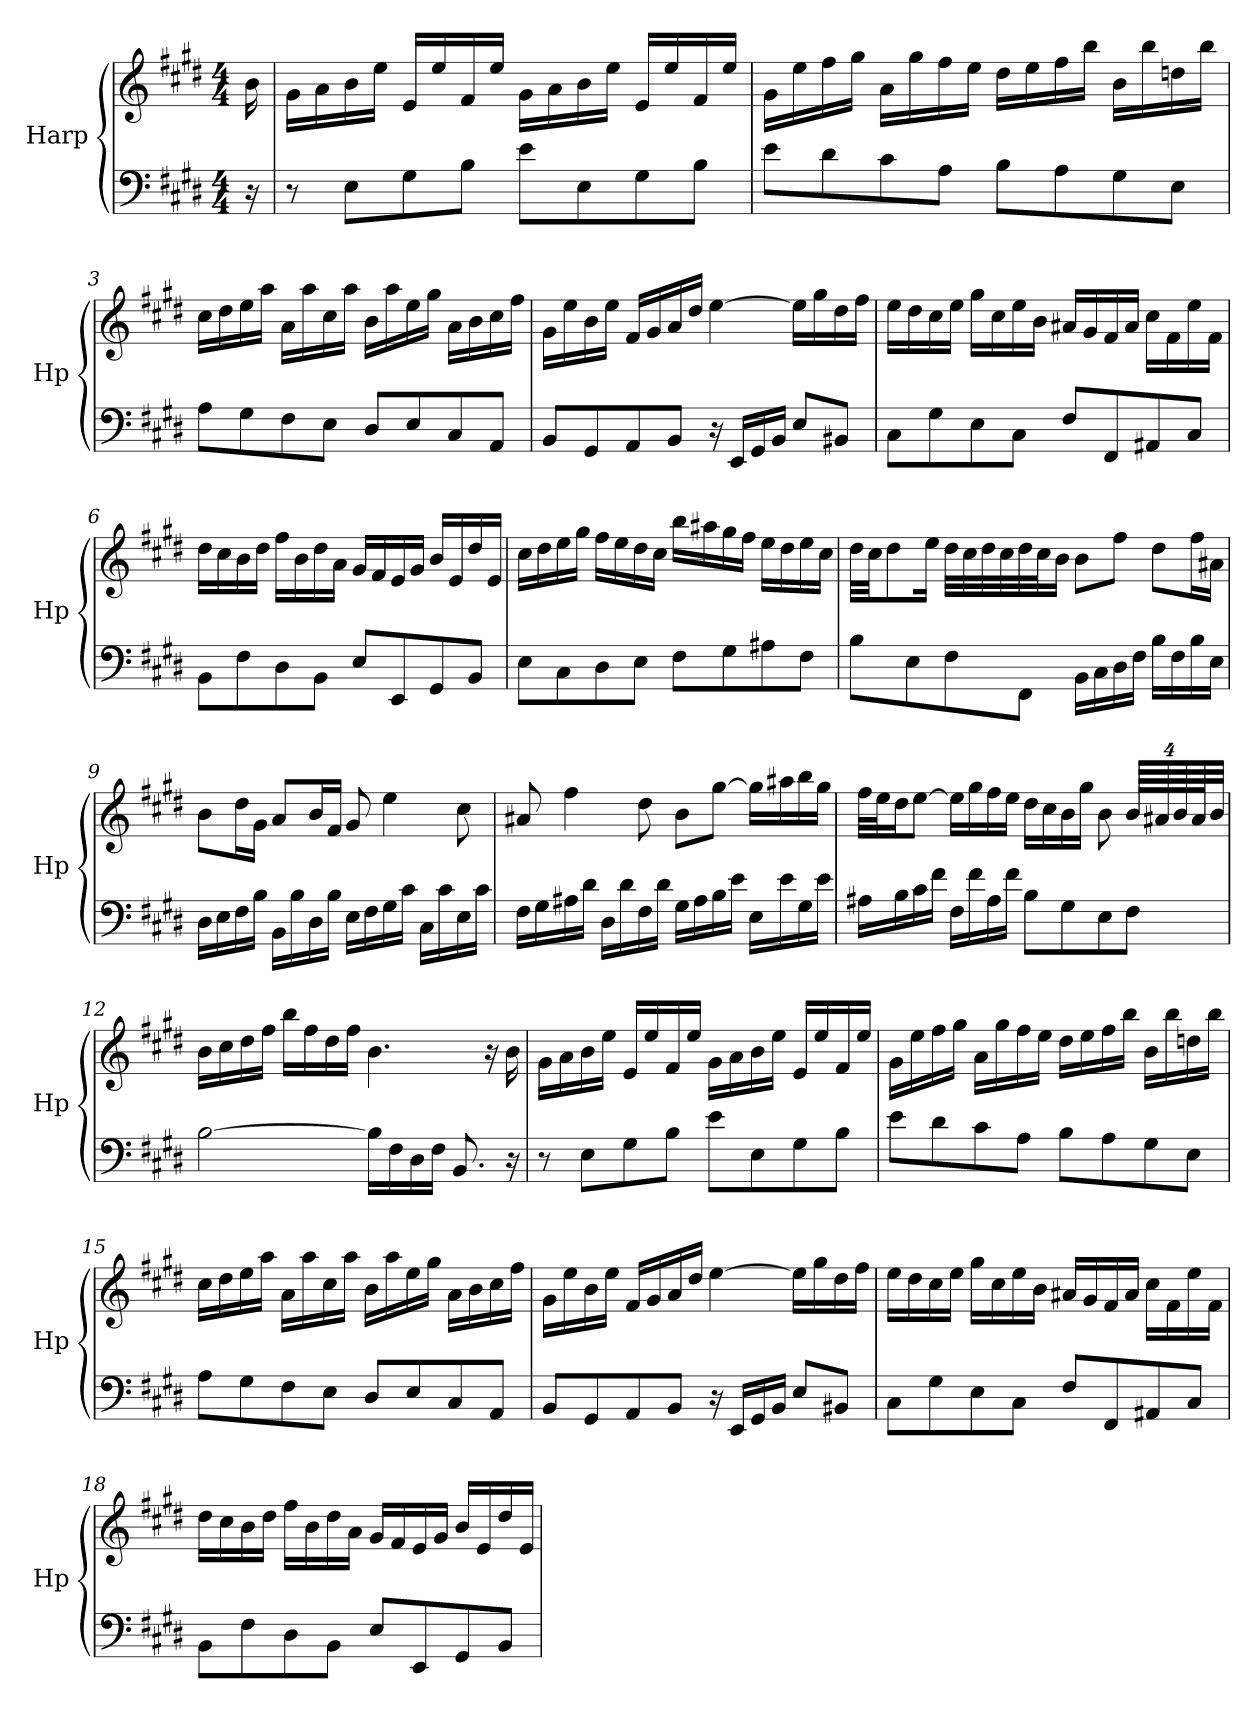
**kern	**kern
*part1	*part1
*staff2	*staff1
*I"Harp	*
*I'Hp	*
*clefF4	*clefG2
*k[f#c#g#d#]	*k[f#c#g#d#]
*M4/4	*M4/4
=	=
16r	16b\
=1	=1
8r	16g#\LL
.	16a\
8E\L	16b\
.	16ee\JJ
8G#\	16e/LL
.	16ee/
8B\J	16f#/
.	16ee/JJ
8e\L	16g#\LL
.	16a\
8E\	16b\
.	16ee\JJ
8G#\	16e/LL
.	16ee/
8B\J	16f#/
.	16ee/JJ
=2	=2
8e\L	16g#\LL
.	16ee\
8d#\	16ff#\
.	16gg#\JJ
8c#\	16a\LL
.	16gg#\
8A\J	16ff#\
.	16ee\JJ
8B\L	16dd#\LL
.	16ee\
8A\	16ff#\
.	16bb\JJ
8G#\	16b\LL
.	16bb\
8E\J	16ddn\
.	16bb\JJ
!!LO:LB:g=z
=3	=3
8A\L	16cc#\LL
.	16dd#\
8G#\	16ee\
.	16aa\JJ
8F#\	16a\LL
.	16aa\
8E\J	16cc#\
.	16aa\JJ
8D#/L	16b\LL
.	16aa\
8E/	16ee\
.	16gg#\JJ
8C#/	16a\LL
.	16b\
8AA/J	16cc#\
.	16ff#\JJ
=4	=4
8BB/L	16g#\LL
.	16ee\
8GG#/	16b\
.	16ee\JJ
8AA/	16f#/LL
.	16g#/
8BB/J	16a/
.	16dd#/JJ
16r	[4ee\
16EE/LL	.
16GG#/	.
16BB/JJ	.
8E/L	16ee\LL]
.	16gg#\
8BB#X/J	16dd#\
.	16ff#\JJ
!!LO:LB:g=z
=5	=5
8C#\L	16ee\LL
.	16dd#\
8G#\	16cc#\
.	16ee\JJ
8E\	16gg#\LL
.	16cc#\
8C#\J	16ee\
.	16b\JJ
8F#/L	16a#X/LL
.	16g#/
8FF#/	16f#/
.	16a#/JJ
8AA#X/	16cc#\LL
.	16f#\
8C#/J	16ee\
.	16f#\JJ
=6	=6
8BB\L	16dd#\LL
.	16cc#\
8F#\	16b\
.	16dd#\JJ
8D#\	16ff#\LL
.	16b\
8BB\J	16dd#\
.	16a\JJ
8E/L	16g#/LL
.	16f#/
8EE/	16e/
.	16g#/JJ
8GG#/	16b/LL
.	16e/
8BB/J	16dd#/
.	16e/JJ
!!LO:LB:g=z
=7	=7
8E\L	16cc#\LL
.	16dd#\
8C#\	16ee\
.	16gg#\JJ
8D#\	16ff#\LL
.	16ee\
8E\J	16dd#\
.	16cc#\JJ
8F#\L	16bb\LL
.	16aa#X\
8G#\	16gg#\
.	16ff#\JJ
8A#X\	16ee\LL
.	16dd#\
8F#\J	16ee\
.	16cc#\JJ
=8	=8
8B\L	32dd#\LLL
.	32cc#\JJ
.	8dd#\
8E\	.
.	16ee\Jk
8F#\	32dd#\LLL
.	32cc#\
.	32dd#\
.	32cc#\
8FF#\J	32dd#\
.	32cc#\J
.	16b\JJ
16BB\LL	8b\L
16C#\	.
16D#\	8ff#\J
16F#\JJ	.
16B\LL	8dd#\L
16F#\	.
16B\	16ff#\L
16E\JJ	16a#X\JJ
!!LO:LB:g=z
=9	=9
16D#\LL	8b\L
16E\	.
16F#\	16dd#\L
16B\JJ	16g#\JJ
16BB\LL	8a/L
16B\	.
16D#\	16b/L
16B\JJ	16f#/JJ
16E\LL	8g#/
16F#\	.
16G#\	4ee\
16c#\JJ	.
16C#\LL	.
16c#\	.
16E\	8cc#\
16c#\JJ	.
=10	=10
16F#\LL	8a#X/
16G#\	.
16A#X\	4ff#\
16d#\JJ	.
16D#\LL	.
16d#\	.
16F#\	8dd#\
16d#\JJ	.
16G#\LL	8b\L
16A#\	.
16B\	[8gg#\J
16e\JJ	.
16E\LL	16gg#\LL]
16e\	16aa#X\
16G#\	16bb\
16e\JJ	16gg#\JJ
!!LO:PB:g=z
=11	=11
16A#X\LL	32ff#\LLL
.	32ee\J
16B\	16dd#\J
16c#\	[8ee\J
16f#\JJ	.
16F#\LL	16ee\LL]
16f#\	16gg#\
16A#\	16ff#\
16f#\JJ	16ee\JJ
8B\L	16dd#\LL
.	16cc#\
8G#\	16b\
.	16gg#\JJ
8E\	8b\
*	*Xbrackettup
8F#\J	128%3b/LLL
.	128%3a#X/
.	128%3b/
.	128%3a#/
.	32b/JJJ
=12	=12
[2B\	16b\LL
.	16cc#\
.	16dd#\
.	16ff#\JJ
.	16bb\LL
.	16ff#\
.	16dd#\
.	16ff#\JJ
16B\LL]	4.b\
16F#\	.
16D#\	.
16F#\JJ	.
8.BB/	.
.	16r
16r	16b\
!!LO:LB:g=z
=13	=13
8r	16g#\LL
.	16a\
8E\L	16b\
.	16ee\JJ
8G#\	16e/LL
.	16ee/
8B\J	16f#/
.	16ee/JJ
8e\L	16g#\LL
.	16a\
8E\	16b\
.	16ee\JJ
8G#\	16e/LL
.	16ee/
8B\J	16f#/
.	16ee/JJ
=14	=14
8e\L	16g#\LL
.	16ee\
8d#\	16ff#\
.	16gg#\JJ
8c#\	16a\LL
.	16gg#\
8A\J	16ff#\
.	16ee\JJ
8B\L	16dd#\LL
.	16ee\
8A\	16ff#\
.	16bb\JJ
8G#\	16b\LL
.	16bb\
8E\J	16ddn\
.	16bb\JJ
!!LO:LB:g=z
=15	=15
8A\L	16cc#\LL
.	16dd#\
8G#\	16ee\
.	16aa\JJ
8F#\	16a\LL
.	16aa\
8E\J	16cc#\
.	16aa\JJ
8D#/L	16b\LL
.	16aa\
8E/	16ee\
.	16gg#\JJ
8C#/	16a\LL
.	16b\
8AA/J	16cc#\
.	16ff#\JJ
=16	=16
8BB/L	16g#\LL
.	16ee\
8GG#/	16b\
.	16ee\JJ
8AA/	16f#/LL
.	16g#/
8BB/J	16a/
.	16dd#/JJ
16r	[4ee\
16EE/LL	.
16GG#/	.
16BB/JJ	.
8E/L	16ee\LL]
.	16gg#\
8BB#X/J	16dd#\
.	16ff#\JJ
!!LO:LB:g=z
=17	=17
8C#\L	16ee\LL
.	16dd#\
8G#\	16cc#\
.	16ee\JJ
8E\	16gg#\LL
.	16cc#\
8C#\J	16ee\
.	16b\JJ
8F#/L	16a#X/LL
.	16g#/
8FF#/	16f#/
.	16a#/JJ
8AA#X/	16cc#\LL
.	16f#\
8C#/J	16ee\
.	16f#\JJ
=18	=18
8BB\L	16dd#\LL
.	16cc#\
8F#\	16b\
.	16dd#\JJ
8D#\	16ff#\LL
.	16b\
8BB\J	16dd#\
.	16a\JJ
8E/L	16g#/LL
.	16f#/
8EE/	16e/
.	16g#/JJ
8GG#/	16b/LL
.	16e/
8BB/J	16dd#/
.	16e/JJ
=	=
*-	*-
